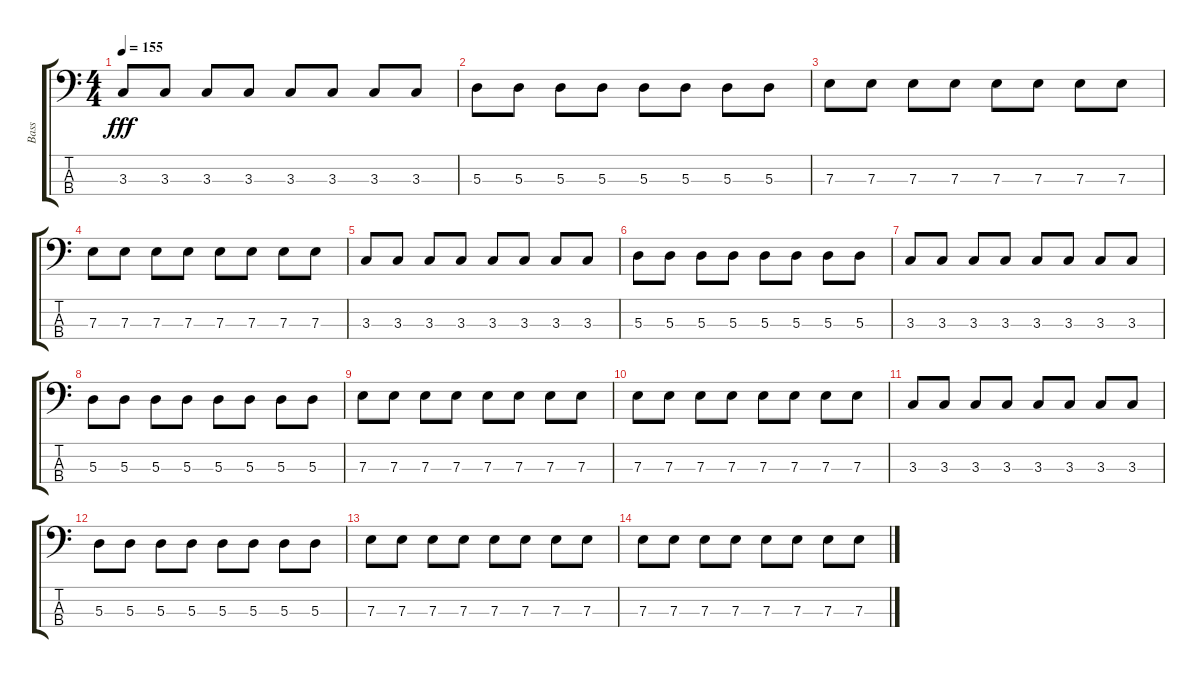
\track ("Bass" "Bass") {instrument electricbassfinger}
\staff {score tabs}
\tuning (G2 D2 A1 E1) {hide}
\ts (4 4)
\tempo 155
\clef f4
\ks c
3.3.8{dy fff} 3.3.8 3.3.8 3.3.8 3.3.8 3.3.8 3.3.8 3.3.8 |
5.3.8 5.3.8 5.3.8 5.3.8 5.3.8 5.3.8 5.3.8 5.3.8 |
7.3.8 7.3.8 7.3.8 7.3.8 7.3.8 7.3.8 7.3.8 7.3.8 |
7.3.8 7.3.8 7.3.8 7.3.8 7.3.8 7.3.8 7.3.8 7.3.8 |
3.3.8 3.3.8 3.3.8 3.3.8 3.3.8 3.3.8 3.3.8 3.3.8 |
5.3.8 5.3.8 5.3.8 5.3.8 5.3.8 5.3.8 5.3.8 5.3.8 |
3.3.8 3.3.8 3.3.8 3.3.8 3.3.8 3.3.8 3.3.8 3.3.8 |
5.3.8 5.3.8 5.3.8 5.3.8 5.3.8 5.3.8 5.3.8 5.3.8 |
7.3.8 7.3.8 7.3.8 7.3.8 7.3.8 7.3.8 7.3.8 7.3.8 |
7.3.8 7.3.8 7.3.8 7.3.8 7.3.8 7.3.8 7.3.8 7.3.8 |
3.3.8 3.3.8 3.3.8 3.3.8 3.3.8 3.3.8 3.3.8 3.3.8 |
5.3.8 5.3.8 5.3.8 5.3.8 5.3.8 5.3.8 5.3.8 5.3.8 |
7.3.8 7.3.8 7.3.8 7.3.8 7.3.8 7.3.8 7.3.8 7.3.8 |
7.3.8 7.3.8 7.3.8 7.3.8 7.3.8 7.3.8 7.3.8 7.3.8
